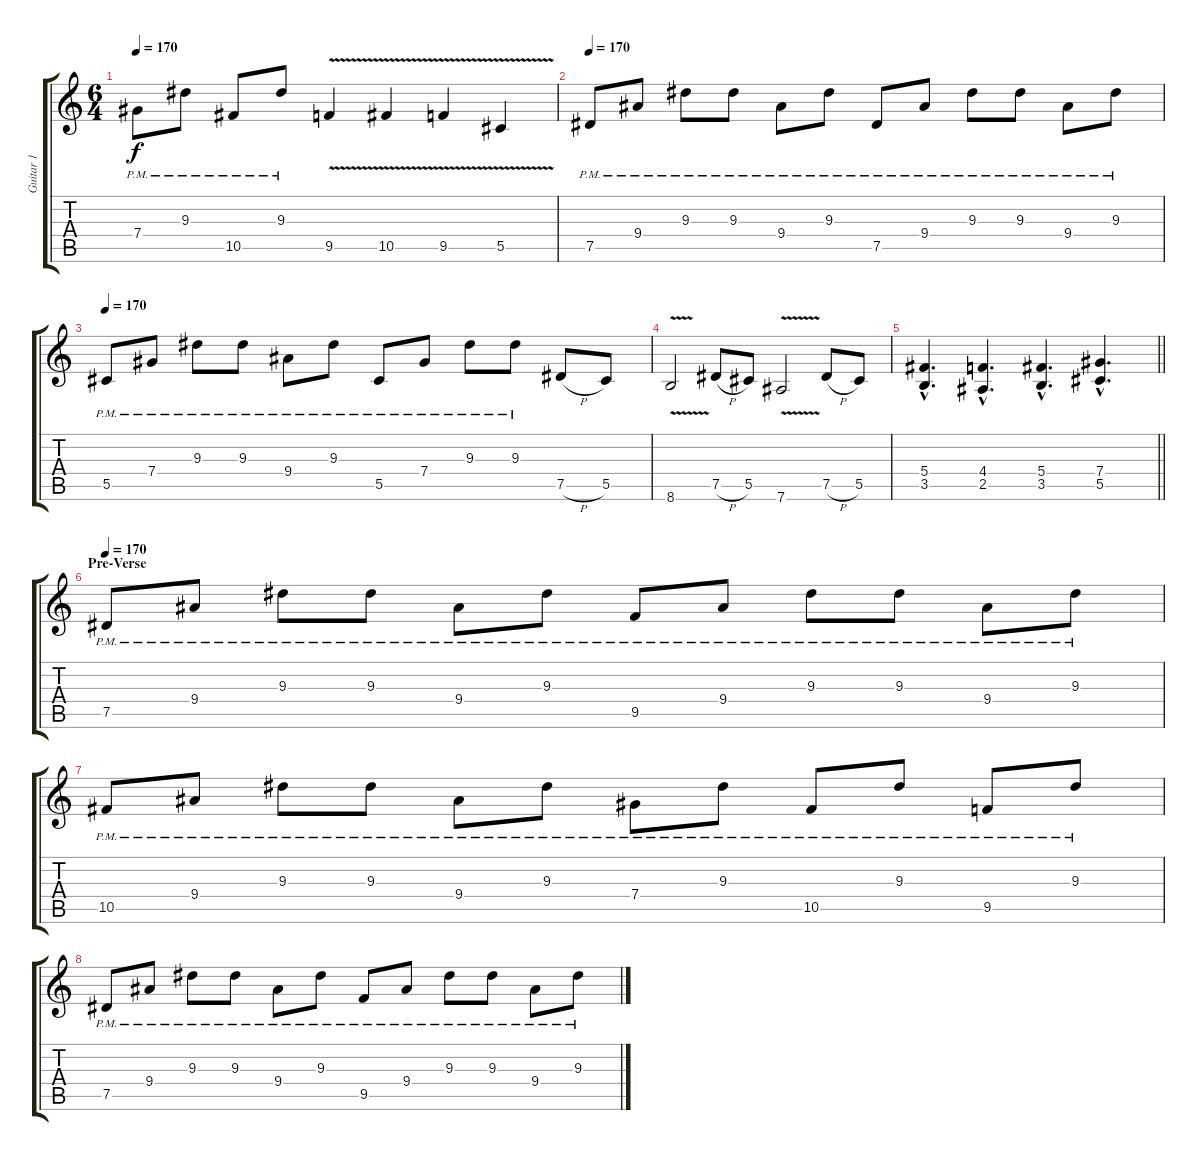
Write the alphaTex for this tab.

\track ("Guitar 1" "Guitar 1") {instrument distortionguitar}
\staff {score tabs}
\tuning (Eb4 Bb3 Gb3 Db3 Ab2 Eb2) {hide}
\ts (6 4)
\tempo 170
\clef g2
\ks c
7.4{pm}.8{dy f} 9.3{pm}.8 10.5{pm}.8 9.3{pm}.8 9.5{v}.4 10.5{v}.4 9.5{v}.4 5.5{v}.4 |
\tempo 170
7.5{pm}.8 9.4{pm}.8 9.3{pm}.8 9.3{pm}.8 9.4{pm}.8 9.3{pm}.8 7.5{pm}.8 9.4{pm}.8 9.3{pm}.8 9.3{pm}.8 9.4{pm}.8 9.3{pm}.8 |
\tempo 170
5.5{pm}.8 7.4{pm}.8 9.3{pm}.8 9.3{pm}.8 9.4{pm}.8 9.3{pm}.8 5.5{pm}.8 7.4{pm}.8 9.3{pm}.8 9.3{pm}.8 7.5{h}.8 5.5.8 |
8.6{v}.2 7.5{h}.8 5.5.8 7.6{v}.2 7.5{h}.8 5.5.8 |
\barLineRight lightlight
(5.4{hac} 3.5{hac}).4{d} (4.4{hac} 2.5{hac}).4{d} (5.4{hac} 3.5{hac}).4{d} (7.4{hac} 5.5{hac}).4{d} |
\section ("" "Pre-Verse")
\tempo 170
7.5{pm}.8 9.4{pm}.8 9.3{pm}.8 9.3{pm}.8 9.4{pm}.8 9.3{pm}.8 9.5{pm}.8 9.4{pm}.8 9.3{pm}.8 9.3{pm}.8 9.4{pm}.8 9.3{pm}.8 |
10.5{pm}.8 9.4{pm}.8 9.3{pm}.8 9.3{pm}.8 9.4{pm}.8 9.3{pm}.8 7.4{pm}.8 9.3{pm}.8 10.5{pm}.8 9.3{pm}.8 9.5{pm}.8 9.3{pm}.8 |
7.5{pm}.8 9.4{pm}.8 9.3{pm}.8 9.3{pm}.8 9.4{pm}.8 9.3{pm}.8 9.5{pm}.8 9.4{pm}.8 9.3{pm}.8 9.3{pm}.8 9.4{pm}.8 9.3{pm}.8
